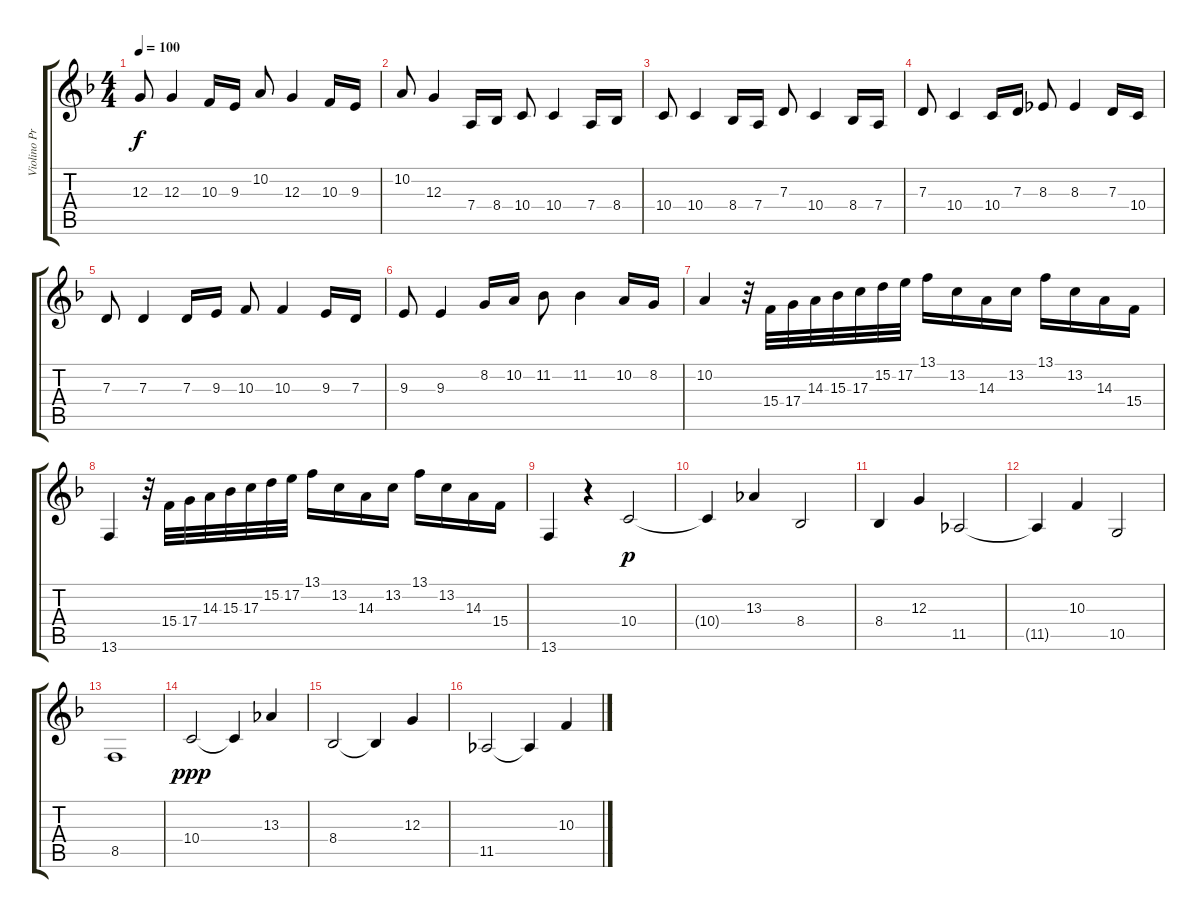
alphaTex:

\track ("Violino Principale" "Violino Pr") {instrument violin}
\staff {score tabs}
\tuning (E4 B3 G3 D3 A2 E2) {hide}
\ts (4 4)
\tempo 100
\clef g2
\ks f
12.3.8{dy f} 12.3.4 10.3.16 9.3.16 10.2.8 12.3.4 10.3.16 9.3.16 |
10.2.8 12.3.4 7.4.16 8.4.16 10.4.8 10.4.4 7.4.16 8.4.16 |
10.4.8 10.4.4 8.4.16 7.4.16 7.3.8 10.4.4 8.4.16 7.4.16 |
7.3.8 10.4.4 10.4.16 7.3.16 8.3.8 8.3.4 7.3.16 10.4.16 |
7.3.8 7.3.4 7.3.16 9.3.16 10.3.8 10.3.4 9.3.16 7.3.16 |
9.3.8 9.3.4 8.2.16 10.2.16 11.2.8 11.2.4 10.2.16 8.2.16 |
10.2.4 r.32 15.4.32 17.4.32 14.3.32 15.3.32 17.3.32 15.2.32 17.2.32 13.1.16 13.2.16 14.3.16 13.2.16 13.1.16 13.2.16 14.3.16 15.4.16 |
13.6.4 r.32 15.4.32 17.4.32 14.3.32 15.3.32 17.3.32 15.2.32 17.2.32 13.1.16 13.2.16 14.3.16 13.2.16 13.1.16 13.2.16 14.3.16 15.4.16 |
13.6.4 r.4 10.4.2{dy p} |
10.4{t}.4 13.3.4 8.4.2 |
8.4.4 12.3.4 11.5.2 |
11.5{t}.4 10.3.4 10.5.2 |
8.5.1 |
10.4.2{dy ppp} 10.4{t}.4 13.3.4 |
8.4.2 8.4{t}.4 12.3.4 |
11.5.2 11.5{t}.4 10.3.4
